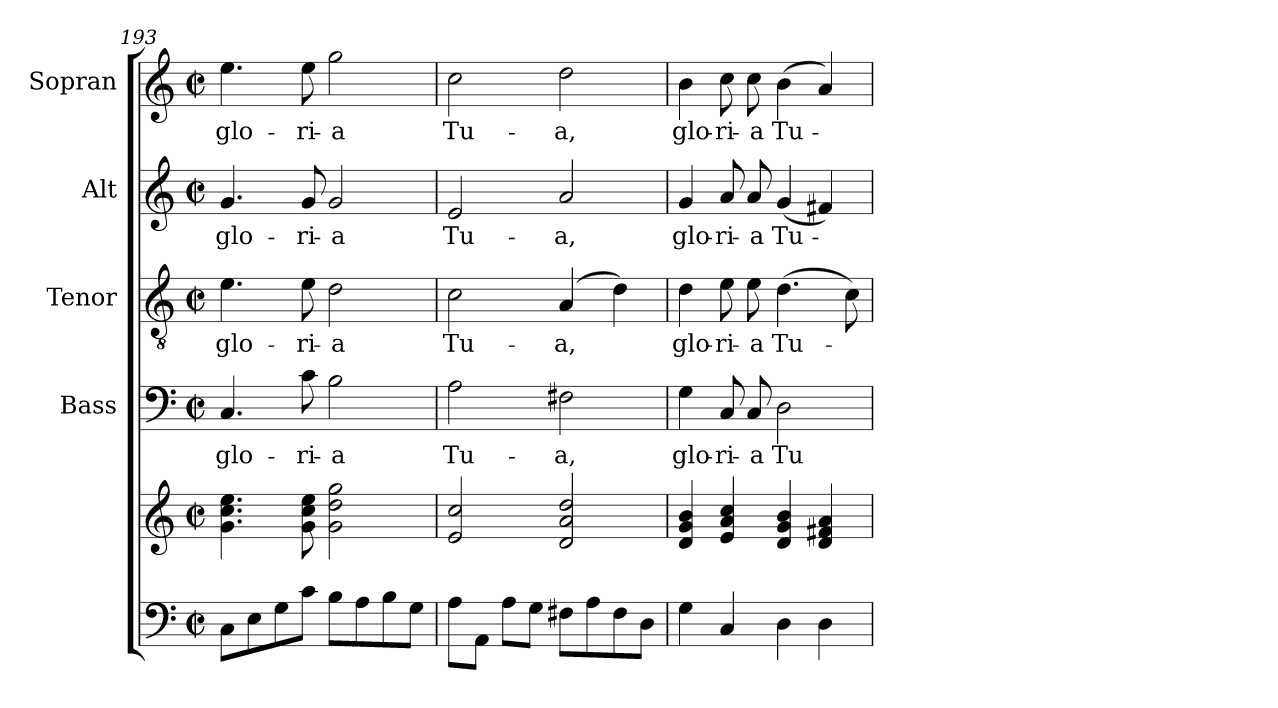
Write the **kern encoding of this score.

**kern	**kern	**kern	**text	**kern	**text	**kern	**text	**kern	**text
*part5	*part5	*part4	*part4	*part3	*part3	*part2	*part2	*part1	*part1
*staff6	*staff5	*staff4	*staff4	*staff3	*staff3	*staff2	*staff2	*staff1	*staff1
*	*	*I"Bass	*	*I"Tenor	*	*I"Alt	*	*I"Sopran	*
*	*	*I'B.	*	*I'T.	*	*I'A.	*	*I'S.	*
*clefF4	*clefG2	*clefF4	*	*clefGv2	*	*clefG2	*	*clefG2	*
*k[]	*k[]	*k[]	*	*k[]	*	*k[]	*	*k[]	*
*C:	*C:	*C:	*	*C:	*	*C:	*	*C:	*
*M2/2	*M2/2	*M2/2	*	*M2/2	*	*M2/2	*	*M2/2	*
*met(c|)	*met(c|)	*met(c|)	*	*met(c|)	*	*met(c|)	*	*met(c|)	*
=193	=193	=193	=193	=193	=193	=193	=193	=193	=193
!	!	!	!LO:LY:b	!	!LO:LY:b	!	!LO:LY:b	!	!LO:LY:b
8C\L	4.g\ 4.cc\ 4.ee\	4.C/	glo-	4.e\	glo-	4.g/	glo-	4.ee\	glo-
8E\	.	.	.	.	.	.	.	.	.
8G\	.	.	.	.	.	.	.	.	.
!	!	!	!LO:LY:b	!	!LO:LY:b	!	!LO:LY:b	!	!LO:LY:b
8c\J	8g\ 8cc\ 8ee\	8c\	-ri-	8e\	-ri-	8g/	-ri-	8ee\	-ri-
!	!	!	!LO:LY:b	!	!LO:LY:b	!	!LO:LY:b	!	!LO:LY:b
8B\L	2g\ 2dd\ 2gg\	2B\	-a	2d\	-a	2g/	-a	2gg\	-a
8A\	.	.	.	.	.	.	.	.	.
8B\	.	.	.	.	.	.	.	.	.
8G\J	.	.	.	.	.	.	.	.	.
=194	=194	=194	=194	=194	=194	=194	=194	=194	=194
!	!	!	!LO:LY:b	!	!LO:LY:b	!	!LO:LY:b	!	!LO:LY:b
8A\L	2e/ 2cc/	2A\	Tu-	2c\	Tu-	2e/	Tu-	2cc\	Tu-
8AA\J	.	.	.	.	.	.	.	.	.
8A\L	.	.	.	.	.	.	.	.	.
8G\J	.	.	.	.	.	.	.	.	.
!	!	!	!LO:LY:b	!	!LO:LY:b	!	!LO:LY:b	!	!LO:LY:b
8F#X\L	2d/ 2a/ 2dd/	2F#X\	-a,	(4A/	-a,	2a/	-a,	2dd\	-a,
8A\	.	.	.	.	.	.	.	.	.
8F#\	.	.	.	4d\)	.	.	.	.	.
8D\J	.	.	.	.	.	.	.	.	.
=195	=195	=195	=195	=195	=195	=195	=195	=195	=195
!	!	!	!LO:LY:b	!	!LO:LY:b	!	!LO:LY:b	!	!LO:LY:b
4G\	4d/ 4g/ 4b/	4G\	glo-	4d\	glo-	4g/	glo-	4b\	glo-
!	!	!	!LO:LY:b	!	!LO:LY:b	!	!LO:LY:b	!	!LO:LY:b
4C/	4e/ 4a/ 4cc/	8C/	-ri-	8e\	-ri-	8a/	-ri-	8cc\	-ri-
!	!	!	!LO:LY:b	!	!LO:LY:b	!	!LO:LY:b	!	!LO:LY:b
.	.	8C/	-a	8e\	-a	8a/	-a	8cc\	-a
!	!	!	!LO:LY:b	!	!LO:LY:b	!	!LO:LY:b	!	!LO:LY:b
4D\	4d/ 4g/ 4b/	2D\	Tu-	(>4.d\	Tu-	(<4g/	Tu-	(>4b\	Tu-
4D\	4d/ 4f#X/ 4a/	.	.	.	.	4f#X/)	.	4a/)	.
.	.	.	.	8c\)	.	.	.	.	.
=	=	=	=	=	=	=	=	=	=
*-	*-	*-	*-	*-	*-	*-	*-	*-	*-
